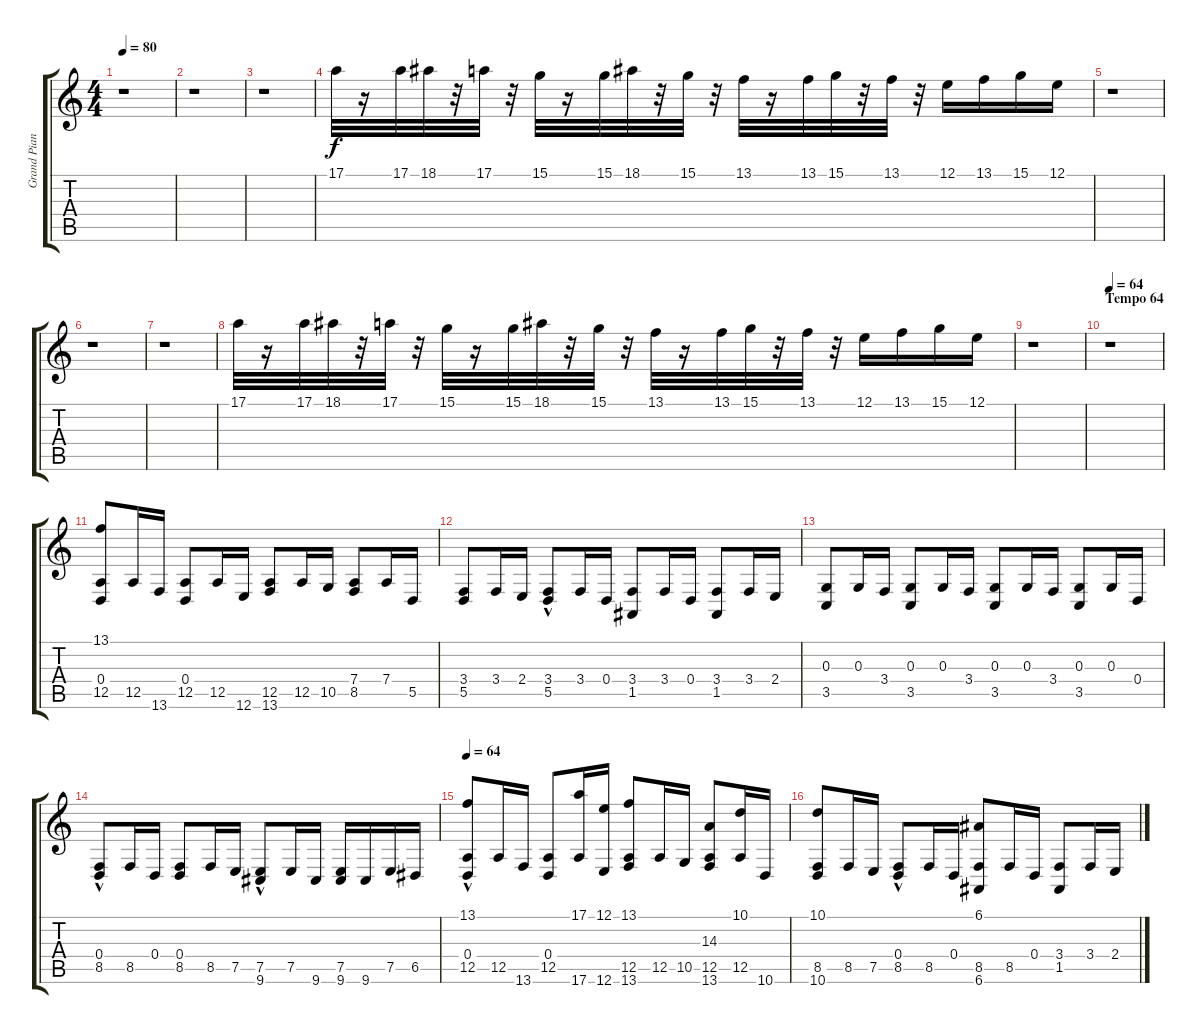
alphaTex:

\track ("Grand Piano" "Grand Pian") {instrument brightacousticpiano}
\staff {score tabs}
\tuning (E4 B3 G3 D3 A2 E2) {hide}
\ts (4 4)
\tempo 80
\clef g2
\ks c
r.1{dy f} |
r.1 |
r.1 |
17.1.32 r.16 17.1.32 18.1.32 r.32 17.1.32 r.32 15.1.32 r.16 15.1.32 18.1.32 r.32 15.1.32 r.32 13.1.32 r.16 13.1.32 15.1.32 r.32 13.1.32 r.32 12.1.16 13.1.16 15.1.16 12.1.16 |
r.1 |
r.1 |
r.1 |
17.1.32 r.16 17.1.32 18.1.32 r.32 17.1.32 r.32 15.1.32 r.16 15.1.32 18.1.32 r.32 15.1.32 r.32 13.1.32 r.16 13.1.32 15.1.32 r.32 13.1.32 r.32 12.1.16 13.1.16 15.1.16 12.1.16 |
r.1 |
\section ("" "Tempo 64")
\tempo 64
r.1 |
(13.1 0.4 12.5).8 12.5.16 13.6.16 (0.4 12.5).8 12.5.16 12.6.16 (12.5 13.6).8 12.5.16 10.5.16 (7.4 8.5).8 7.4.16 5.5.16 |
(3.4 5.5).8 3.4.16 2.4.16 (3.4 5.5{hac}).8 3.4.16 0.4.16 (3.4 1.5).8 3.4.16 0.4.16 (3.4 1.5).8 3.4.16 2.4.16 |
(0.3 3.5).8 0.3.16 3.4.16 (0.3 3.5).8 0.3.16 3.4.16 (0.3 3.5).8 0.3.16 3.4.16 (0.3 3.5).8 0.3.16 0.4.16 |
(0.4{hac} 8.5).8 8.5.16 0.4.16 (0.4 8.5).8 8.5.16 7.5.16 (7.5 9.6{hac}).8 7.5.16 9.6.16 (7.5 9.6).16 9.6.16 7.5.16 6.5.16 |
\tempo 64
(13.1{hac} 0.4 12.5).8 12.5.16 13.6.16 (0.4 12.5).8 (17.1 17.6).16 (12.1 12.6).16 (13.1 12.5 13.6).8 12.5.16 10.5.16 (14.3 12.5 13.6).8 (10.1 12.5).16 10.6.16 |
(10.1 8.5 10.6).8 8.5.16 7.5.16 (0.4{hac} 8.5).8 8.5.16 0.4.16 (6.1 8.5 6.6).8 8.5.16 0.4.16 (3.4 1.5).8 3.4.16 2.4.16
